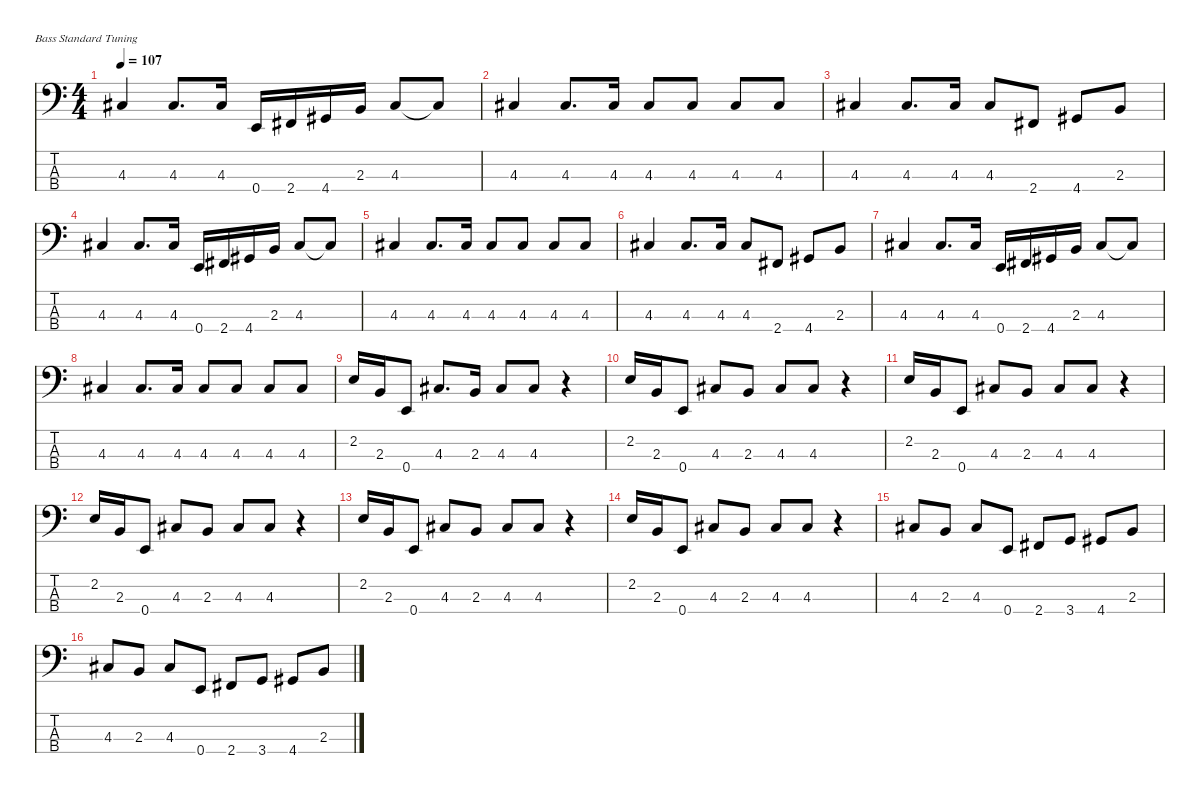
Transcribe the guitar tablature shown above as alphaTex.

\defaultSystemsLayout 4
\hideDynamics
\bracketExtendMode nobrackets
\singleTrackTrackNamePolicy hidden
\multiTrackTrackNamePolicy hidden
\firstSystemTrackNameMode fullname
\firstSystemTrackNameOrientation horizontal
\otherSystemsTrackNameOrientation horizontal
\track ("Billy" "el.bs.") {instrument electricbassfinger}
\staff {score tabs}
\tuning (G2 D2 A1 E1)
\ts (4 4)
\tempo 107
\clef f4
\ks c
4.3{acc #}.4{dy f beam Up} 4.3{acc #}.8{d beam Up} 4.3{acc #}.16{beam Up} 0.4.16{beam Up} 2.4{acc #}.16{beam Up} 4.4{acc #}.16{beam Up} 2.3.16{beam Up} 4.3{acc #}.8{beam Up} 4.3{t acc #}.8{beam Up} |
4.3{acc #}.4{beam Up} 4.3{acc #}.8{d beam Up} 4.3{acc #}.16{beam Up} 4.3{acc #}.8{beam Up} 4.3{acc #}.8{beam Up} 4.3{acc #}.8{beam Up} 4.3{acc #}.8{beam Up} |
4.3{acc #}.4{beam Up} 4.3{acc #}.8{d beam Up} 4.3{acc #}.16{beam Up} 4.3{acc #}.8{beam Up} 2.4{acc #}.8{beam Up} 4.4{acc #}.8{beam Up} 2.3.8{beam Up} |
4.3{acc #}.4{beam Up} 4.3{acc #}.8{d beam Up} 4.3{acc #}.16{beam Up} 0.4.16{beam Up} 2.4{acc #}.16{beam Up} 4.4{acc #}.16{beam Up} 2.3.16{beam Up} 4.3{acc #}.8{beam Up} 4.3{t acc #}.8{beam Up} |
4.3{acc #}.4{beam Up} 4.3{acc #}.8{d beam Up} 4.3{acc #}.16{beam Up} 4.3{acc #}.8{beam Up} 4.3{acc #}.8{beam Up} 4.3{acc #}.8{beam Up} 4.3{acc #}.8{beam Up} |
4.3{acc #}.4{beam Up} 4.3{acc #}.8{d beam Up} 4.3{acc #}.16{beam Up} 4.3{acc #}.8{beam Up} 2.4{acc #}.8{beam Up} 4.4{acc #}.8{beam Up} 2.3.8{beam Up} |
4.3{acc #}.4{beam Up} 4.3{acc #}.8{d beam Up} 4.3{acc #}.16{beam Up} 0.4.16{beam Up} 2.4{acc #}.16{beam Up} 4.4{acc #}.16{beam Up} 2.3.16{beam Up} 4.3{acc #}.8{beam Up} 4.3{t acc #}.8{beam Up} |
4.3{acc #}.4{beam Up} 4.3{acc #}.8{d beam Up} 4.3{acc #}.16{beam Up} 4.3{acc #}.8{beam Up} 4.3{acc #}.8{beam Up} 4.3{acc #}.8{beam Up} 4.3{acc #}.8{beam Up} |
2.2.16{beam Up} 2.3.16{beam Up} 0.4.8{beam Up} 4.3{acc #}.8{d beam Up} 2.3.16{beam Up} 4.3{acc #}.8{beam Up} 4.3{acc #}.8{beam Up} r.4{beam Up} |
2.2.16{beam Up} 2.3.16{beam Up} 0.4.8{beam Up} 4.3{acc #}.8{beam Up} 2.3.8{beam Up} 4.3{acc #}.8{beam Up} 4.3{acc #}.8{beam Up} r.4{beam Up} |
2.2.16{beam Up} 2.3.16{beam Up} 0.4.8{beam Up} 4.3{acc #}.8{beam Up} 2.3.8{beam Up} 4.3{acc #}.8{beam Up} 4.3{acc #}.8{beam Up} r.4{beam Up} |
2.2.16{beam Up} 2.3.16{beam Up} 0.4.8{beam Up} 4.3{acc #}.8{beam Up} 2.3.8{beam Up} 4.3{acc #}.8{beam Up} 4.3{acc #}.8{beam Up} r.4{beam Up} |
2.2.16{beam Up} 2.3.16{beam Up} 0.4.8{beam Up} 4.3{acc #}.8{beam Up} 2.3.8{beam Up} 4.3{acc #}.8{beam Up} 4.3{acc #}.8{beam Up} r.4{beam Up} |
2.2.16{beam Up} 2.3.16{beam Up} 0.4.8{beam Up} 4.3{acc #}.8{beam Up} 2.3.8{beam Up} 4.3{acc #}.8{beam Up} 4.3{acc #}.8{beam Up} r.4{beam Up} |
4.3{acc #}.8{beam Up} 2.3.8{beam Up} 4.3{acc #}.8{beam Up} 0.4.8{beam Up} 2.4{acc #}.8{beam Up} 3.4.8{beam Up} 4.4{acc #}.8{beam Up} 2.3.8{beam Up} |
4.3{acc #}.8{beam Up} 2.3.8{beam Up} 4.3{acc #}.8{beam Up} 0.4.8{beam Up} 2.4{acc #}.8{beam Up} 3.4.8{beam Up} 4.4{acc #}.8{beam Up} 2.3.8{beam Up}
